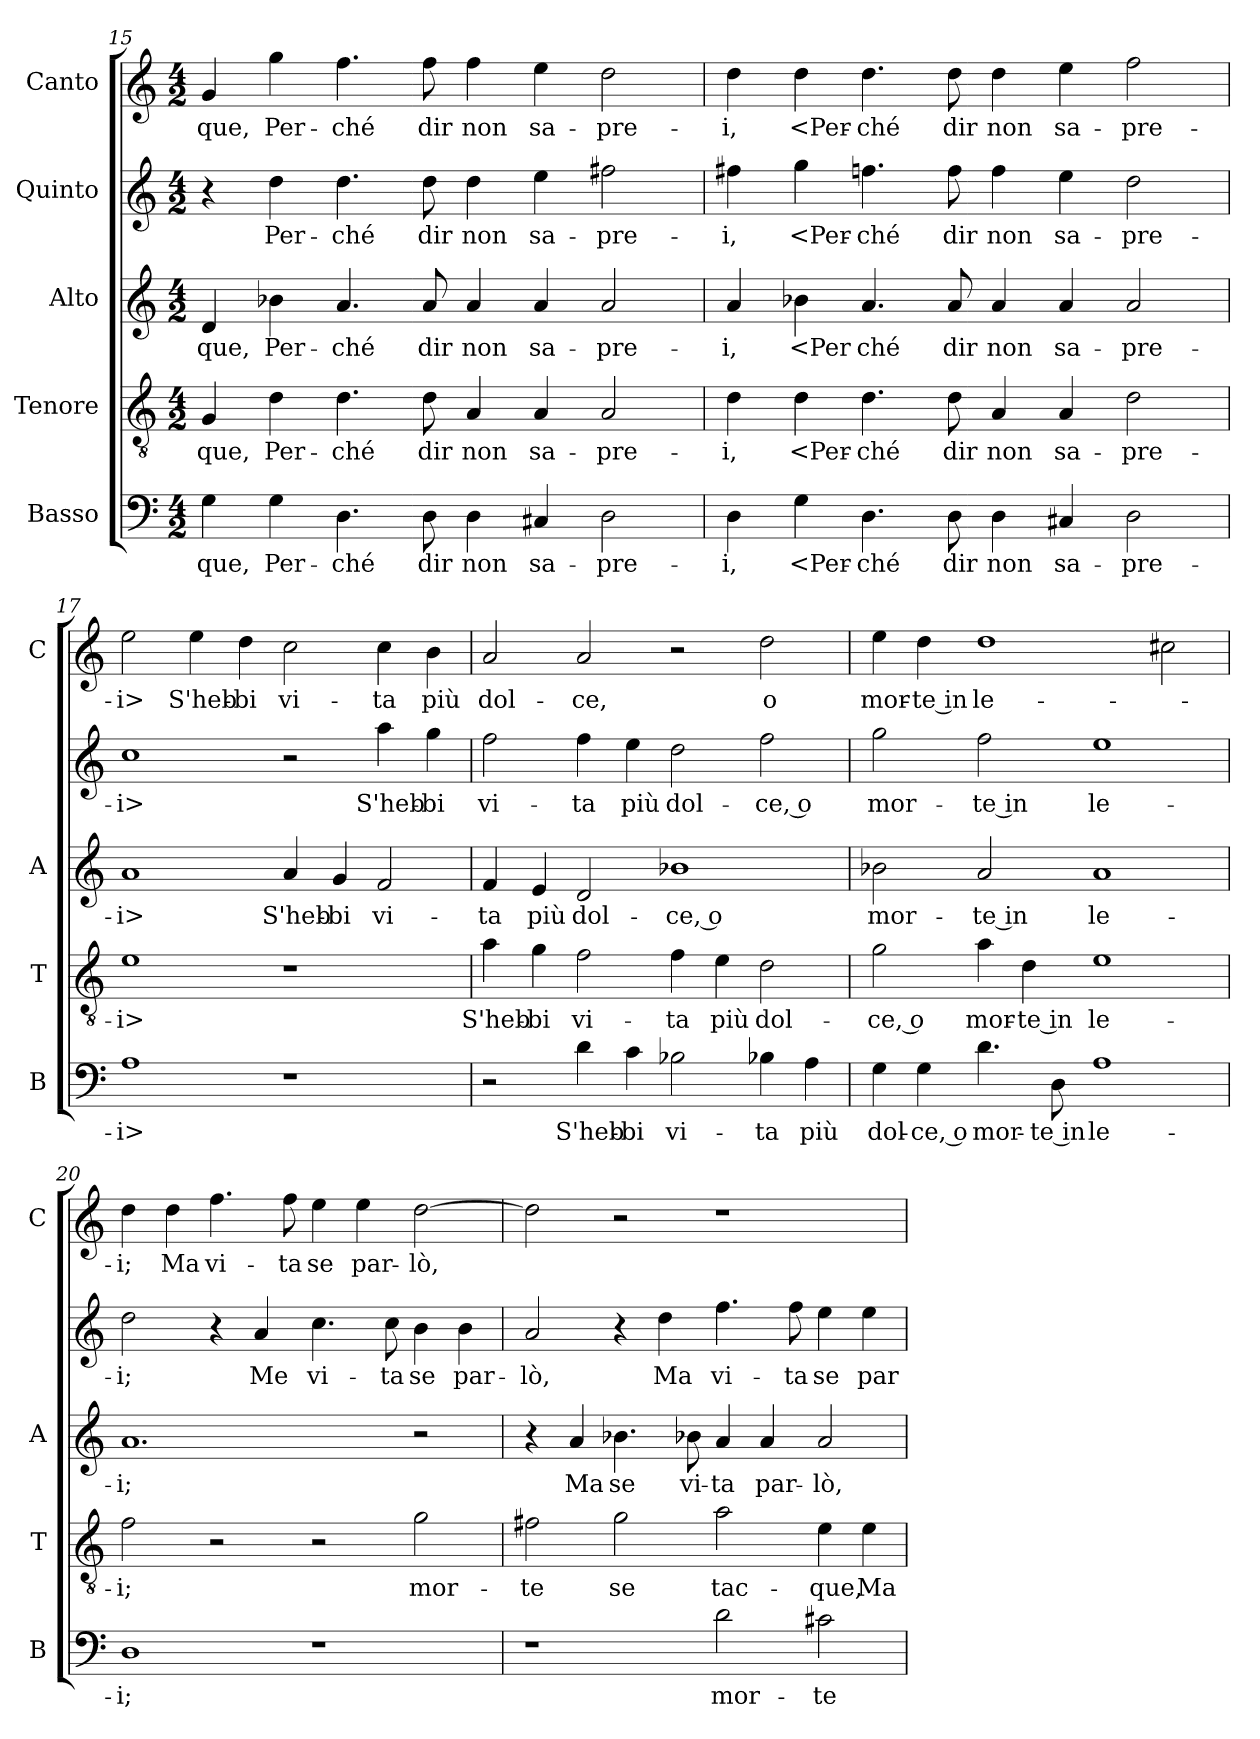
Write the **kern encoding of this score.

**kern	**text	**kern	**text	**kern	**text	**kern	**text	**kern	**text
*part5	*part5	*part4	*part4	*part3	*part3	*part2	*part2	*part1	*part1
*staff5	*staff5	*staff4	*staff4	*staff3	*staff3	*staff2	*staff2	*staff1	*staff1
*I"Basso	*	*I"Tenore	*	*I"Alto	*	*I"Quinto	*	*I"Canto	*
*I'B	*	*I'T	*	*I'A	*	*	*	*I'C	*
*clefF4	*	*clefGv2	*	*clefG2	*	*clefG2	*	*clefG2	*
*k[]	*	*k[]	*	*k[]	*	*k[]	*	*k[]	*
*C:	*	*C:	*	*C:	*	*C:	*	*C:	*
*M4/2	*	*M4/2	*	*M4/2	*	*M4/2	*	*M4/2	*
=15	=15	=15	=15	=15	=15	=15	=15	=15	=15
4G	-que,	4G	-que,	4d	-que,	4r	.	4g	-que,
4G	Per-	4d	Per-	4b-X	Per-	4dd	Per-	4gg	Per-
4.D	-ché	4.d	-ché	4.a	-ché	4.dd	-ché	4.ff	-ché
8D	dir	8d	dir	8a	dir	8dd	dir	8ff	dir
4D	non	4A	non	4a	non	4dd	non	4ff	non
4C#X	sa-	4A	sa-	4a	sa-	4ee	sa-	4ee	sa-
2D	-pre-	2A	-pre-	2a	-pre-	2ff#X	-pre-	2dd	-pre-
=16	=16	=16	=16	=16	=16	=16	=16	=16	=16
4D	-i,	4d	-i,	4a	-i,	4ff#X	-i,	4dd	-i,
4G	<Per-	4d	<Per-	4b-X	<Per	4gg	<Per-	4dd	<Per-
4.D	-ché	4.d	-ché	4.a	ché	4.ffn	-ché	4.dd	-ché
8D	dir	8d	dir	8a	dir	8ff	dir	8dd	dir
4D	non	4A	non	4a	non	4ff	non	4dd	non
4C#X	sa-	4A	sa-	4a	sa-	4ee	sa-	4ee	sa-
2D	-pre-	2d	-pre-	2a	-pre-	2dd	-pre-	2ff	-pre-
=17	=17	=17	=17	=17	=17	=17	=17	=17	=17
1A	-i>	1e	-i>	1a	-i>	1cc	-i>	2ee	-i>
.	.	.	.	.	.	.	.	4ee	S'heb-
.	.	.	.	.	.	.	.	4dd	-bi
1r	.	1r	.	4a	S'heb-	2r	.	2cc	vi-
.	.	.	.	4g	-bi	.	.	.	.
.	.	.	.	2f	vi-	4aa	S'heb-	4cc	-ta
.	.	.	.	.	.	4gg	-bi	4b	più
=18	=18	=18	=18	=18	=18	=18	=18	=18	=18
2r	.	4a	S'heb-	4f	-ta	2ff	vi-	2a	dol-
.	.	4g	-bi	4e	più	.	.	.	.
4d	S'heb-	2f	vi-	2d	dol-	4ff	-ta	2a	-ce,
4c	-bi	.	.	.	.	4ee	più	.	.
2B-X	vi-	4f	-ta	1b-X	-ce, o	2dd	dol-	2r	.
.	.	4e	più	.	.	.	.	.	.
4B-X	-ta	2d	dol-	.	.	2ff	-ce, o	2dd	o
4A	più	.	.	.	.	.	.	.	.
=19	=19	=19	=19	=19	=19	=19	=19	=19	=19
4G	dol-	2g	-ce, o	2b-X	mor-	2gg	mor-	4ee	mor-
4G	-ce, o	.	.	.	.	.	.	4dd	-te in
4.d	mor-	4a	mor-	2a	-te in	2ff	-te in	1dd	le-
.	.	4d	-te in	.	.	.	.	.	.
8D	-te in	.	.	.	.	.	.	.	.
1A	le-	1e	le-	1a	le-	1ee	le-	.	.
.	.	.	.	.	.	.	.	2cc#X	.
=20	=20	=20	=20	=20	=20	=20	=20	=20	=20
1D	-i;	2f	-i;	1.a	-i;	2dd	-i;	4dd	-i;
.	.	.	.	.	.	.	.	4dd	Ma
.	.	2r	.	.	.	4r	.	4.ff	vi-
.	.	.	.	.	.	4a	Me	.	.
.	.	.	.	.	.	.	.	8ff	-ta
1r	.	2r	.	.	.	4.cc	vi-	4ee	se
.	.	.	.	.	.	.	.	4ee	par-
.	.	.	.	.	.	8cc	-ta	.	.
.	.	2g	mor-	2r	.	4b	se	[2dd	-lò,
.	.	.	.	.	.	4b	par-	.	.
=21	=21	=21	=21	=21	=21	=21	=21	=21	=21
1r	.	2f#X	-te	4r	.	2a	-lò,	2dd]	.
.	.	.	.	4a	Ma	.	.	.	.
.	.	2g	se	4.b-X	se	4r	.	2r	.
.	.	.	.	.	.	4dd	Ma	.	.
.	.	.	.	8b-X	vi-	.	.	.	.
2d	mor-	2a	tac-	4a	-ta	4.ff	vi-	1r	.
.	.	.	.	4a	par-	.	.	.	.
.	.	.	.	.	.	8ff	-ta	.	.
2c#X	-te	4e	-que,	2a	-lò,	4ee	se	.	.
.	.	4e	Ma	.	.	4ee	par-	.	.
=	=	=	=	=	=	=	=	=	=
*-	*-	*-	*-	*-	*-	*-	*-	*-	*-
